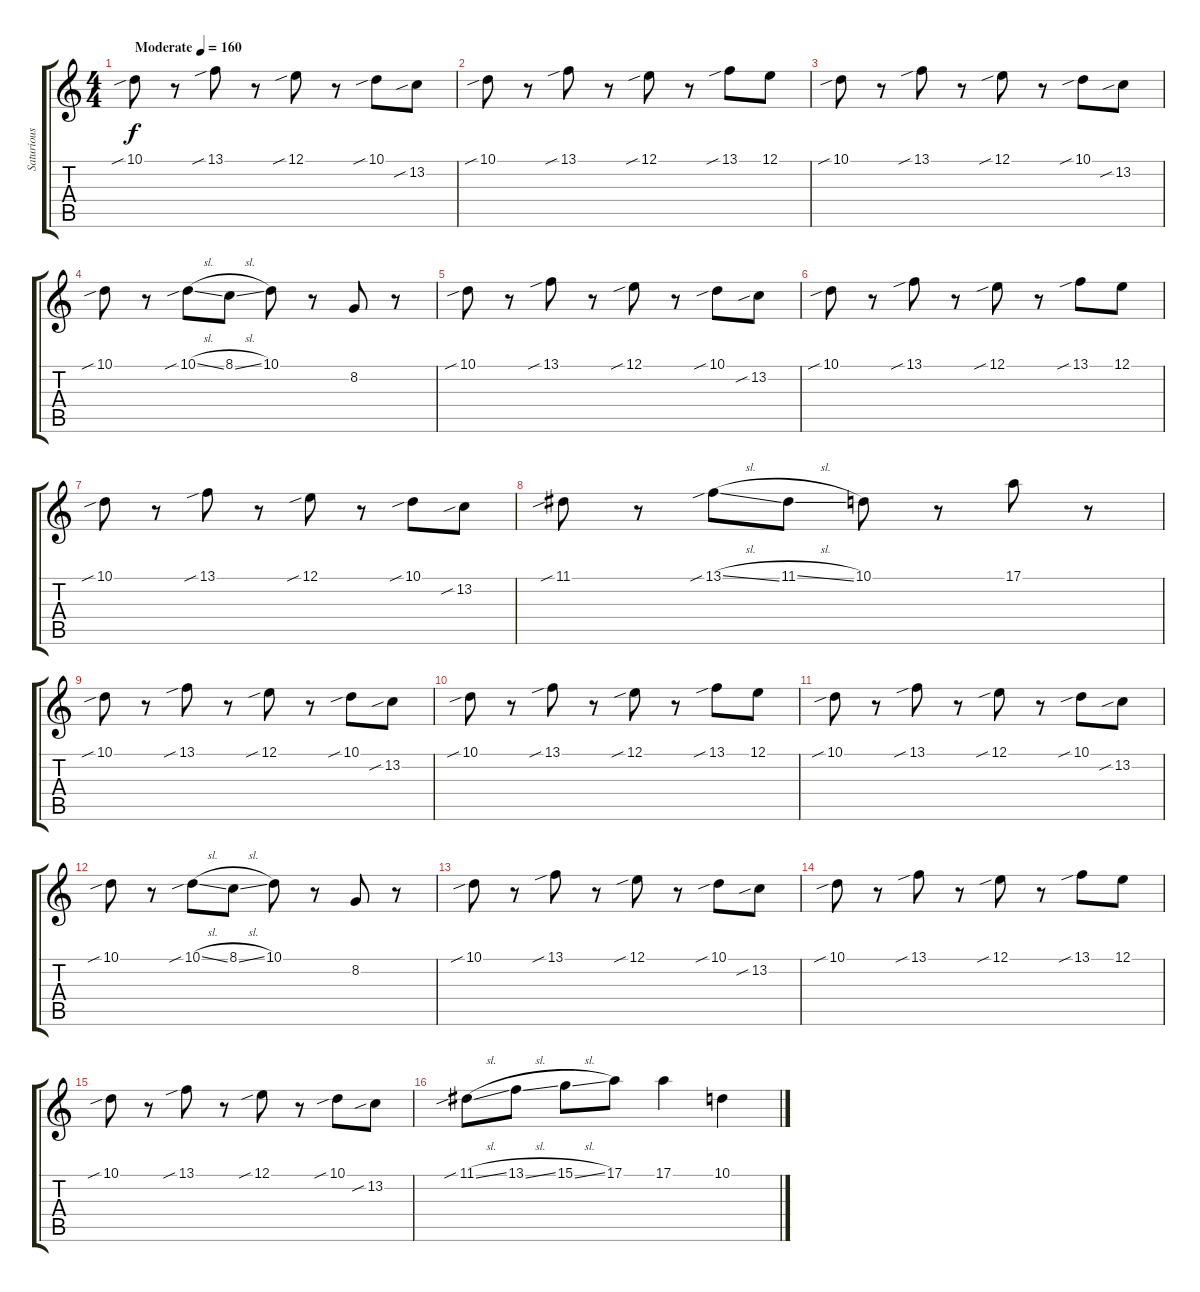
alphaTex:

\track ("Saturious" "Saturious") {instrument flute}
\staff {score tabs}
\tuning (E4 B3 G3 D3 A2 E2) {hide}
\ts (4 4)
\tempo (160 "Moderate")
\clef g2
\ks c
10.1{sib}.8{dy f instrument flute} r.8 13.1{sib}.8 r.8 12.1{sib}.8 r.8 10.1{sib}.8 13.2{sib}.8 |
10.1{sib}.8 r.8 13.1{sib}.8 r.8 12.1{sib}.8 r.8 13.1{sib}.8 12.1.8 |
10.1{sib}.8 r.8 13.1{sib}.8 r.8 12.1{sib}.8 r.8 10.1{sib}.8 13.2{sib}.8 |
10.1{sib}.8 r.8 10.1{sib sl}.8 8.1{sl}.8 10.1.8 r.8 8.2.8 r.8 |
10.1{sib}.8 r.8 13.1{sib}.8 r.8 12.1{sib}.8 r.8 10.1{sib}.8 13.2{sib}.8 |
10.1{sib}.8 r.8 13.1{sib}.8 r.8 12.1{sib}.8 r.8 13.1{sib}.8 12.1.8 |
10.1{sib}.8 r.8 13.1{sib}.8 r.8 12.1{sib}.8 r.8 10.1{sib}.8 13.2{sib}.8 |
11.1{sib}.8 r.8 13.1{sib sl}.8 11.1{sl}.8 10.1.8 r.8 17.1.8 r.8 |
10.1{sib}.8 r.8 13.1{sib}.8 r.8 12.1{sib}.8 r.8 10.1{sib}.8 13.2{sib}.8 |
10.1{sib}.8 r.8 13.1{sib}.8 r.8 12.1{sib}.8 r.8 13.1{sib}.8 12.1.8 |
10.1{sib}.8 r.8 13.1{sib}.8 r.8 12.1{sib}.8 r.8 10.1{sib}.8 13.2{sib}.8 |
10.1{sib}.8 r.8 10.1{sib sl}.8 8.1{sl}.8 10.1.8 r.8 8.2.8 r.8 |
10.1{sib}.8 r.8 13.1{sib}.8 r.8 12.1{sib}.8 r.8 10.1{sib}.8 13.2{sib}.8 |
10.1{sib}.8 r.8 13.1{sib}.8 r.8 12.1{sib}.8 r.8 13.1{sib}.8 12.1.8 |
10.1{sib}.8 r.8 13.1{sib}.8 r.8 12.1{sib}.8 r.8 10.1{sib}.8 13.2{sib}.8 |
11.1{sib sl}.8 13.1{sl}.8 15.1{sl}.8 17.1.8 17.1.4 10.1.4
